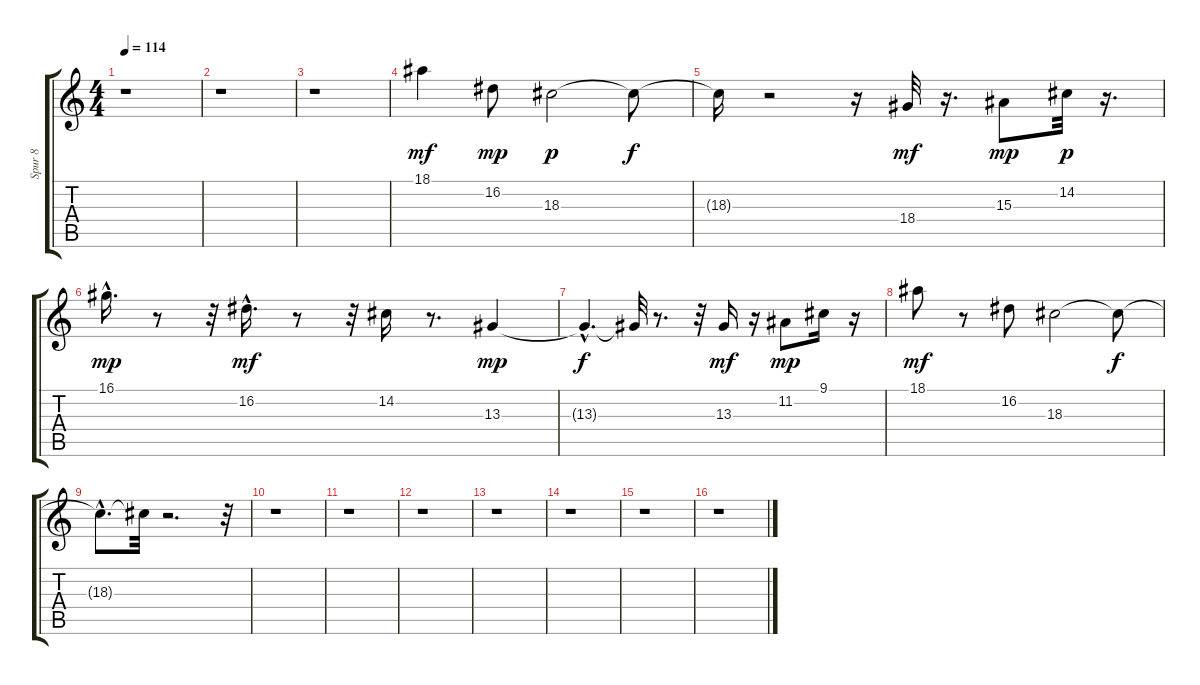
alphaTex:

\track ("Spur 8" "Spur 8") {instrument ocarina}
\staff {score tabs}
\tuning (E4 B3 G3 D3 A2 E2) {hide}
\ts (4 4)
\tempo 114
\clef g2
\ks c
r.1{dy mf instrument ocarina} |
r.1 |
r.1 |
18.1.4 16.2.8{dy mp} 18.3.2{dy p} 18.3{t}.8{dy f} |
18.3{t}.16 r.2 r.16 18.4.32{dy mf} r.16{d} 15.3.8{dy mp} 14.2.32{dy p} r.16{d} |
16.1{hac}.16{d dy mp} r.8 r.32 16.2{hac}.16{d dy mf} r.8 r.32 14.2.16 r.8{d} 13.3.4{dy mp} |
13.3{hac t}.4{d dy f} 13.3{t}.32 r.8{d} r.32 13.3.16{dy mf} r.16 11.2.8{dy mp} 9.1.16 r.16 |
18.1.8{dy mf} r.8 16.2.8 18.3.2 18.3{t}.8{dy f} |
18.3{hac t}.8{d} 18.3{t}.32 r.2{d} r.32 |
r.1 |
r.1 |
r.1 |
r.1 |
r.1 |
r.1 |
r.1
